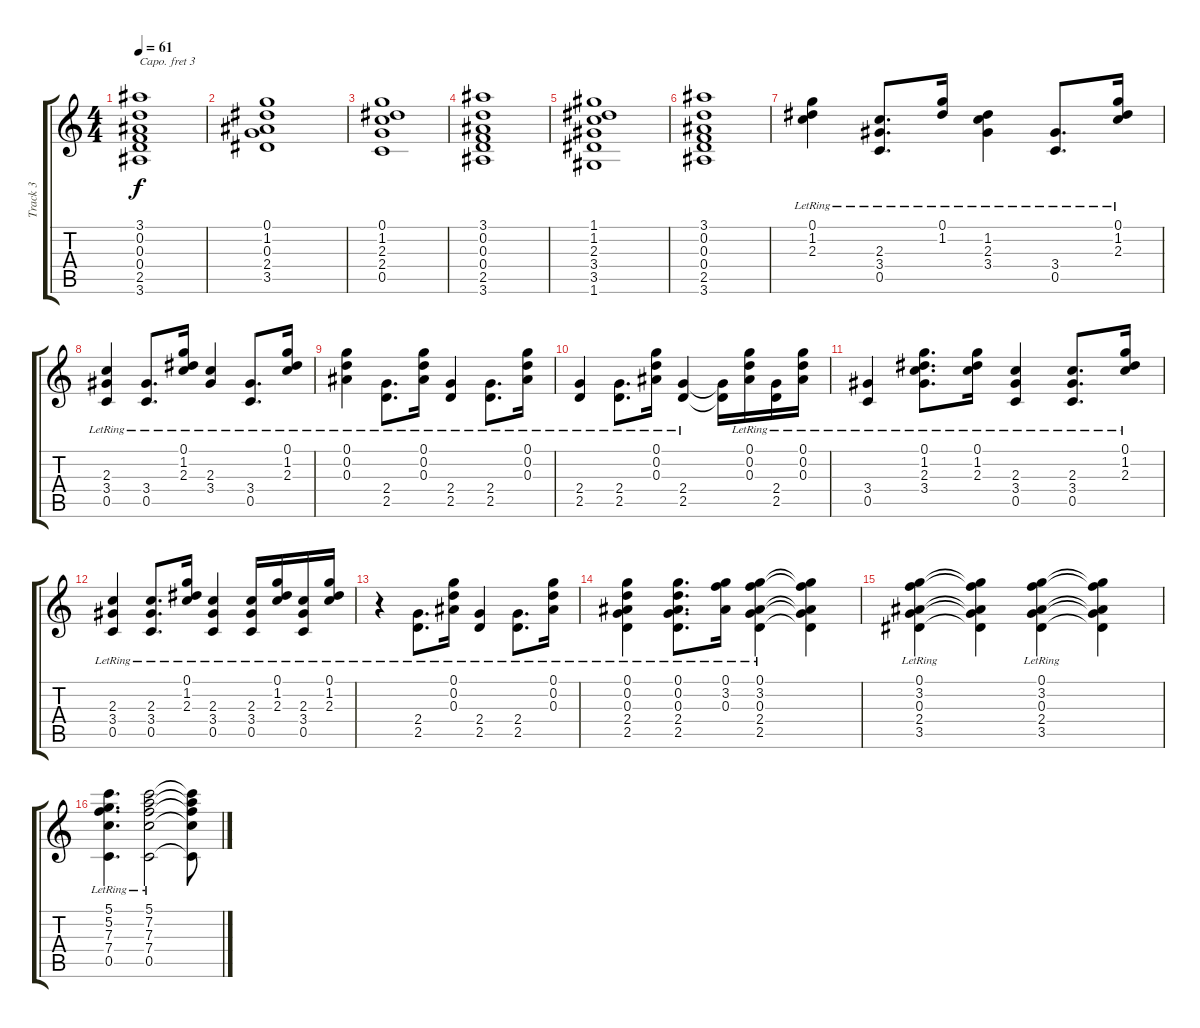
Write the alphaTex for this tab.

\track ("Track 3" "Track 3") {instrument acousticguitarsteel}
\staff {score tabs}
\capo 3
\tuning (E4 B3 G3 D3 A2 E2) {hide}
\ts (4 4)
\tempo 61
\clef g2
\ks c
(3.1 0.2 0.3 0.4 2.5 3.6).1{dy f} |
(0.1 1.2 0.3 2.4 3.5).1 |
(0.1 1.2 2.3 2.4 0.5).1 |
(3.1 0.2 0.3 0.4 2.5 3.6).1 |
(1.1 1.2 2.3 3.4 3.5 1.6).1 |
(3.1 0.2 0.3 0.4 2.5 3.6).1 |
(0.1{lr} 1.2{lr} 2.3{lr}).4{volume 12 instrument acousticguitarsteel} (2.3{lr} 3.4{lr} 0.5{lr}).8{d} (0.1{lr} 1.2{lr}).16 (1.2 2.3{lr} 3.4).4 (3.4{lr} 0.5{lr}).8{d} (0.1{lr} 1.2{lr} 2.3).16 |
(2.3{lr} 3.4 0.5).4 (3.4{lr} 0.5{lr}).8{d} (0.1{lr} 1.2{lr} 2.3).16 (2.3{lr} 3.4).4 (3.4{lr} 0.5{lr}).8{d} (0.1{lr} 1.2{lr} 2.3).16 |
(0.1{lr} 0.2{lr} 0.3{lr}).4 (2.4{lr} 2.5{lr}).8{d} (0.1{lr} 0.2{lr} 0.3{lr}).16 (2.4{lr} 2.5{lr}).4 (2.4{lr} 2.5{lr}).8{d} (0.1{lr} 0.2{lr} 0.3{lr}).16 |
(2.4{lr} 2.5{lr}).4 (2.4{lr} 2.5{lr}).8{d} (0.1{lr} 0.2{lr} 0.3{lr}).16 (2.4{lr} 2.5{lr}).4 (2.4{t} 2.5{t}).16 (0.1{lr} 0.2{lr} 0.3{lr}).16 (2.4{lr} 2.5{lr}).16 (0.1{lr} 0.2{lr} 0.3{lr}).16 |
(3.4{lr} 0.5{lr}).4 (0.1{lr} 1.2{lr} 2.3{lr} 3.4{lr}).8{d} (0.1{lr} 1.2{lr} 2.3{lr}).16 (2.3 3.4{lr} 0.5).4 (2.3{lr} 3.4{lr} 0.5{lr}).8{d} (0.1{lr} 1.2{lr} 2.3{lr}).16 |
(2.3{lr} 3.4{lr} 0.5).4 (2.3{lr} 3.4{lr} 0.5{lr}).8{d} (0.1{lr} 1.2{lr} 2.3{lr}).16 (2.3{lr} 3.4{lr} 0.5).4 (2.3{lr} 3.4{lr} 0.5{lr}).16 (0.1{lr} 1.2{lr} 2.3{lr}).16 (2.3{lr} 3.4{lr} 0.5{lr}).16 (0.1{lr} 1.2{lr} 2.3{lr}).16 |
r.4 (2.4{lr} 2.5{lr}).8{d} (0.1{lr} 0.2{lr} 0.3{lr}).16 (2.4{lr} 2.5{lr}).4 (2.4{lr} 2.5{lr}).8{d} (0.1{lr} 0.2{lr} 0.3{lr}).16 |
(0.1 0.2 0.3 2.4{lr} 2.5{lr}).4 (0.1 0.2 0.3 2.4{lr} 2.5{lr}).8{d} (0.1{lr} 3.2{lr} 0.3{lr}).16 (0.1 3.2 0.3 2.4{lr} 2.5{lr}).4 (0.1{t} 3.2{t} 0.3{t} 2.4{t} 2.5{t}).4 |
(0.1 3.2{lr} 0.3{lr} 2.4{lr} 3.5{lr}).4 (0.1{t} 3.2{t} 0.3{t} 2.4{t} 3.5{t}).4 (0.1 3.2{lr} 0.3{lr} 2.4{lr} 3.5{lr}).4 (0.1{t} 3.2{t} 0.3{t} 2.4{t} 3.5{t}).4 |
(5.1 5.2{lr} 7.3{lr} 7.4{lr} 0.5{lr}).4{d} (5.1{lr} 7.2{lr} 7.3{lr} 7.4{lr} 0.5{lr}).2 (5.1{t} 7.2{t} 7.3{t} 7.4{t} 0.5{t}).8
